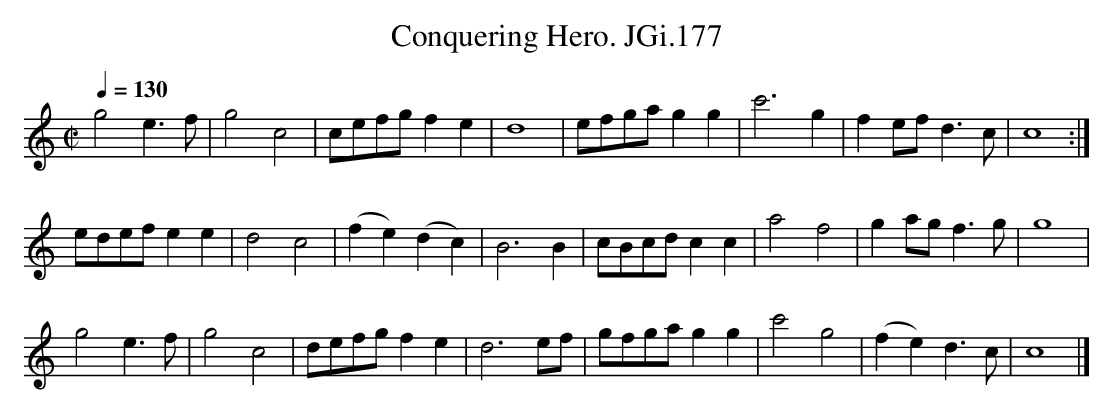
X:1
T:Conquering Hero. JGi.177
M:C|
L:1/8
Q:1/4=130
K:C
g4e3f|g4c4|cefgf2e2|d8|efgag2g2|c'6g2|f2ef d3c|c8:|
edefe2e2|d4c4|(f2e2)(d2c2)|B6B2|cBcdc2c2|a4f4|g2agf3g|g8|
g4e3f|g4c4|defgf2e2|d6ef|gfgag2g2|c'4g4|(f2e2)d3c|c8|]
